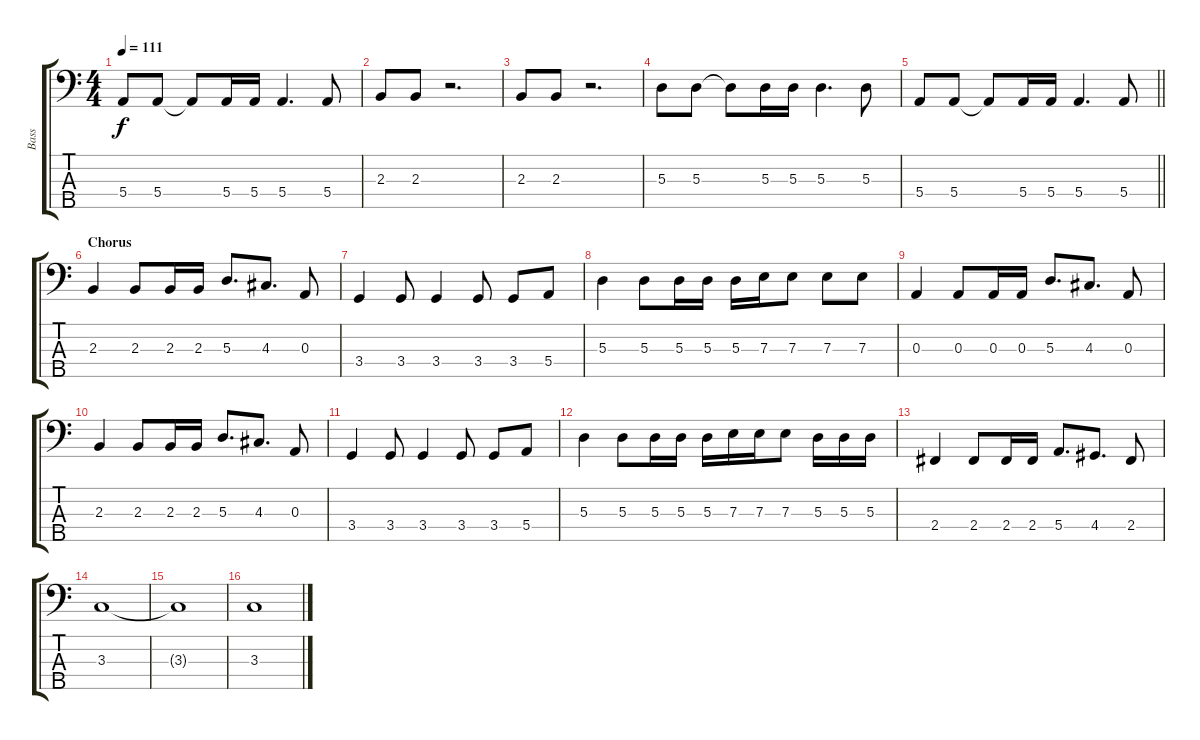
\track ("Bass" "Bass") {instrument electricbassfinger}
\staff {score tabs}
\tuning (G2 D2 A1 E1 B0) {hide}
\ts (4 4)
\tempo 111
\clef f4
\ks c
5.4.8{dy f} 5.4.8 5.4{t}.8 5.4.16 5.4.16 5.4.4{d} 5.4.8 |
2.3.8 2.3.8 r.2{d} |
2.3.8 2.3.8 r.2{d} |
5.3.8 5.3.8 5.3{t}.8 5.3.16 5.3.16 5.3.4{d} 5.3.8 |
\barLineRight lightlight
5.4.8 5.4.8 5.4{t}.8 5.4.16 5.4.16 5.4.4{d} 5.4.8 |
\section ("" "Chorus")
2.3.4 2.3.8 2.3.16 2.3.16 5.3.8{d} 4.3.8{d} 0.3.8 |
3.4.4 3.4.8 3.4.4 3.4.8 3.4.8 5.4.8 |
5.3.4 5.3.8 5.3.16 5.3.16 5.3.16 7.3.16 7.3.8 7.3.8 7.3.8 |
0.3.4 0.3.8 0.3.16 0.3.16 5.3.8{d} 4.3.8{d} 0.3.8 |
2.3.4 2.3.8 2.3.16 2.3.16 5.3.8{d} 4.3.8{d} 0.3.8 |
3.4.4 3.4.8 3.4.4 3.4.8 3.4.8 5.4.8 |
5.3.4 5.3.8 5.3.16 5.3.16 5.3.16 7.3.16 7.3.16 7.3.8 5.3.16 5.3.16 5.3.16 |
2.4.4 2.4.8 2.4.16 2.4.16 5.4.8{d} 4.4.8{d} 2.4.8 |
3.3.1 |
3.3{t}.1 |
3.3.1
